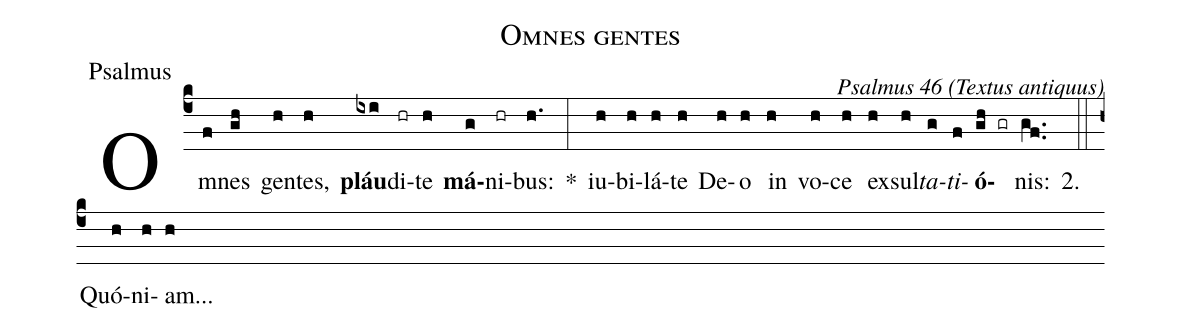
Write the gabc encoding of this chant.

name:Omnes gentes;
annotation:Psalmus;
commentary:Psalmus 46 (Textus antiquus);
%%
(c4) Om(f)nes(gh) gen(h)tes,(h) <b>pláu</b>(ixi)di(hr)te(h) <b>má</b>(g)ni(hr)bus:(h.) *(:) iu(h)bi(h)lá(h)te(h) De(h)o(h) in(h) vo(h)ce(h) ex(h)sul(h)<i>ta</i>(g)<i>ti</i>(f)<b>ó</b>(gh gr)nis:(gf..) 2.(::) Quó(h)ni(h)am...(h)
